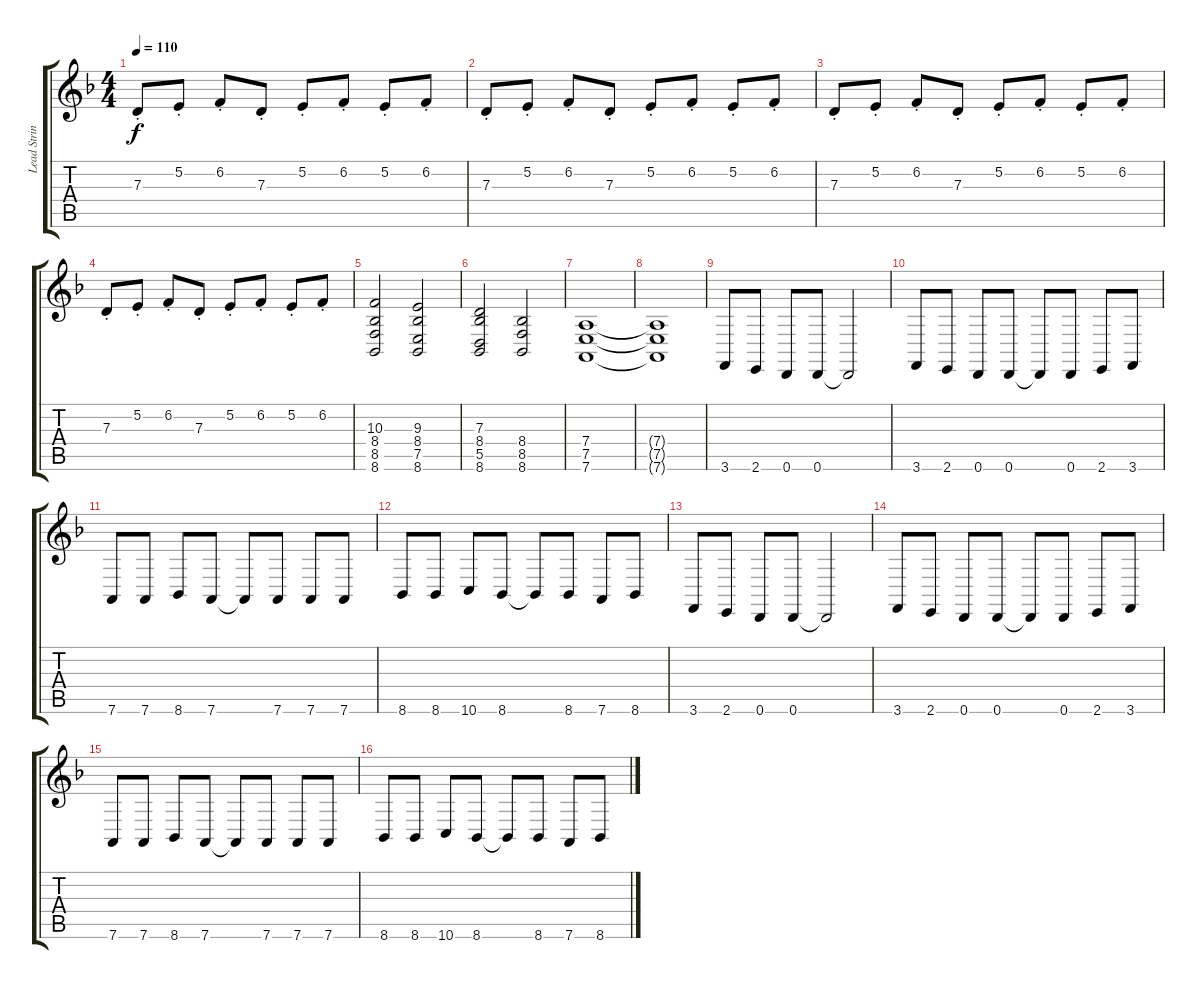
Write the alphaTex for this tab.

\track ("Lead Strings" "Lead Strin") {instrument stringensemble1}
\staff {score tabs}
\tuning (E4 B3 G3 D3 A2 D2) {hide}
\ts (4 4)
\tempo 110
\clef g2
\ks dminor
7.3{st}.8{dy f} 5.2{st}.8 6.2{st}.8 7.3{st}.8 5.2{st}.8 6.2{st}.8 5.2{st}.8 6.2{st}.8 |
7.3{st}.8 5.2{st}.8 6.2{st}.8 7.3{st}.8 5.2{st}.8 6.2{st}.8 5.2{st}.8 6.2{st}.8 |
7.3{st}.8 5.2{st}.8 6.2{st}.8 7.3{st}.8 5.2{st}.8 6.2{st}.8 5.2{st}.8 6.2{st}.8 |
7.3{st}.8 5.2{st}.8 6.2{st}.8 7.3{st}.8 5.2{st}.8 6.2{st}.8 5.2{st}.8 6.2{st}.8 |
(10.3 8.4 8.5 8.6).2 (9.3 8.4 7.5 8.6).2 |
(7.3 8.4 5.5 8.6).2 (8.4 8.5 8.6).2 |
(7.4 7.5 7.6).1 |
(7.4{t} 7.5{t} 7.6{t}).1 |
3.6.8 2.6.8 0.6.8 0.6.8 0.6{t}.2 |
3.6.8 2.6.8 0.6.8 0.6.8 0.6{t}.8 0.6.8 2.6.8 3.6.8 |
7.6.8 7.6.8 8.6.8 7.6.8 7.6{t}.8 7.6.8 7.6.8 7.6.8 |
8.6.8 8.6.8 10.6.8 8.6.8 8.6{t}.8 8.6.8 7.6.8 8.6.8 |
3.6.8 2.6.8 0.6.8 0.6.8 0.6{t}.2 |
3.6.8 2.6.8 0.6.8 0.6.8 0.6{t}.8 0.6.8 2.6.8 3.6.8 |
7.6.8 7.6.8 8.6.8 7.6.8 7.6{t}.8 7.6.8 7.6.8 7.6.8 |
8.6.8 8.6.8 10.6.8 8.6.8 8.6{t}.8 8.6.8 7.6.8 8.6.8
